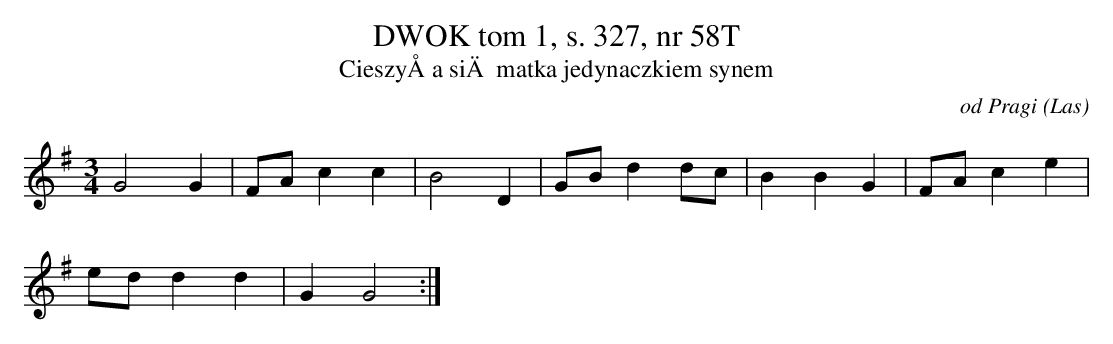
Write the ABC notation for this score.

X:1
T: DWOK tom 1, s. 327, nr 58T
T: CieszyÅa siÄ matka jedynaczkiem synem
O: od Pragi (Las)
M: 3/4
L: 1/8
K: G
G4G2 | FAc2c2 | B4D2 | GBd2dc | B2B2G2 | FAc2e2 |
edd2d2 | G2G4:|
